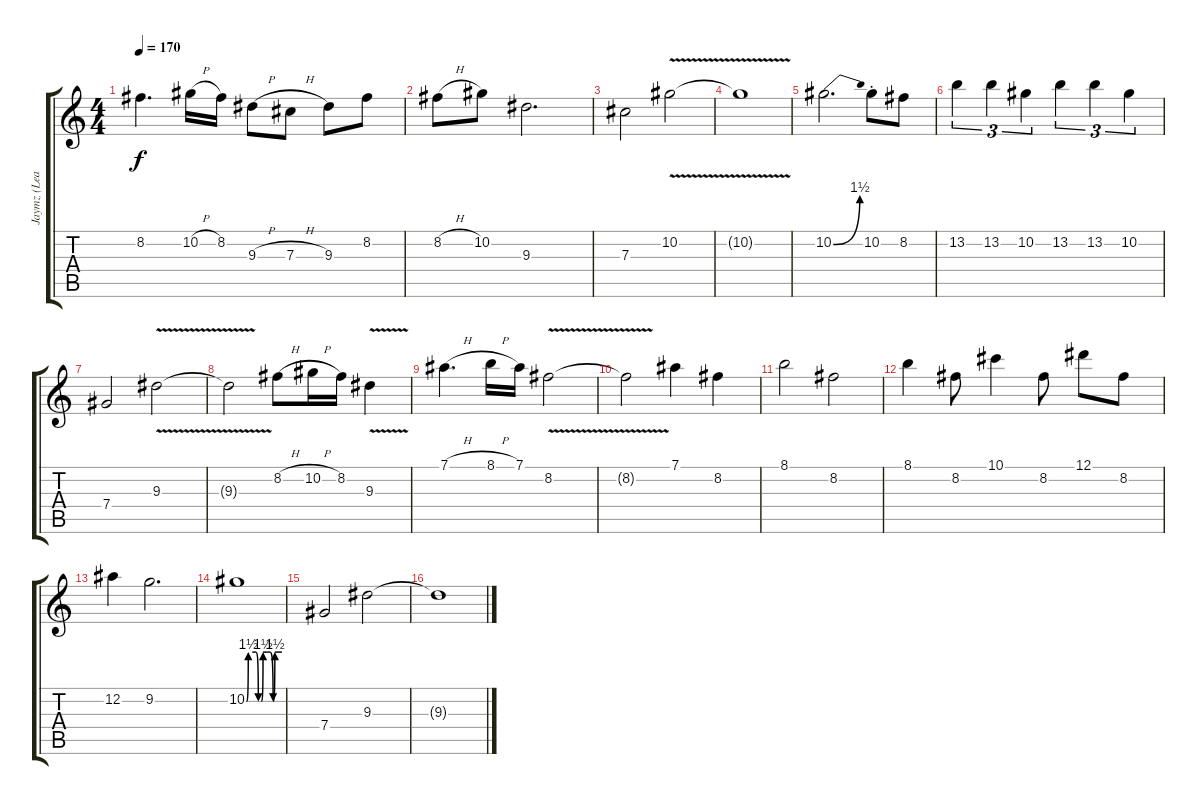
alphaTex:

\track ("Jaymz (Lead)" "Jaymz (Lea") {instrument distortionguitar}
\staff {score tabs}
\tuning (Eb4 Bb3 Gb3 Db3 Ab2 Eb2) {hide}
\ts (4 4)
\tempo 170
\clef g2
\ks c
8.2.4{d dy f} 10.2{h}.16 8.2.16 9.3{h}.8 7.3{h}.8 9.3.8 8.2.8 |
8.2{h}.8 10.2.8 9.3.2{d} |
7.3.2 10.2{v}.2 |
10.2{t}.1 |
10.2{be (bend 0 0 60 6)}.2{d} 10.2{st}.8 8.2.8 |
13.2.4{tu (3 2)} 13.2.4{tu (3 2)} 10.2.4{tu (3 2)} 13.2.4{tu (3 2)} 13.2.4{tu (3 2)} 10.2.4{tu (3 2)} |
7.4.2 9.3{v}.2 |
9.3{t}.2 8.2{h}.8 10.2{h}.16 8.2.16 9.3{v}.4 |
7.1{h}.4{d} 8.1{h}.16 7.1.16 8.2{v}.2 |
8.2{t}.2 7.1.4 8.2.4 |
8.1.2 8.2.2 |
8.1.4 8.2.8 10.1.4 8.2.8 12.1.8 8.2.8 |
12.2.4 9.2.2{d} |
10.2{be (custom 0 0 3 6 16 6 20 0 25 0 28 6 35 6 40 6 45 0 48 6 60 6)}.1 |
7.4.2 9.3.2 |
9.3{t}.1
